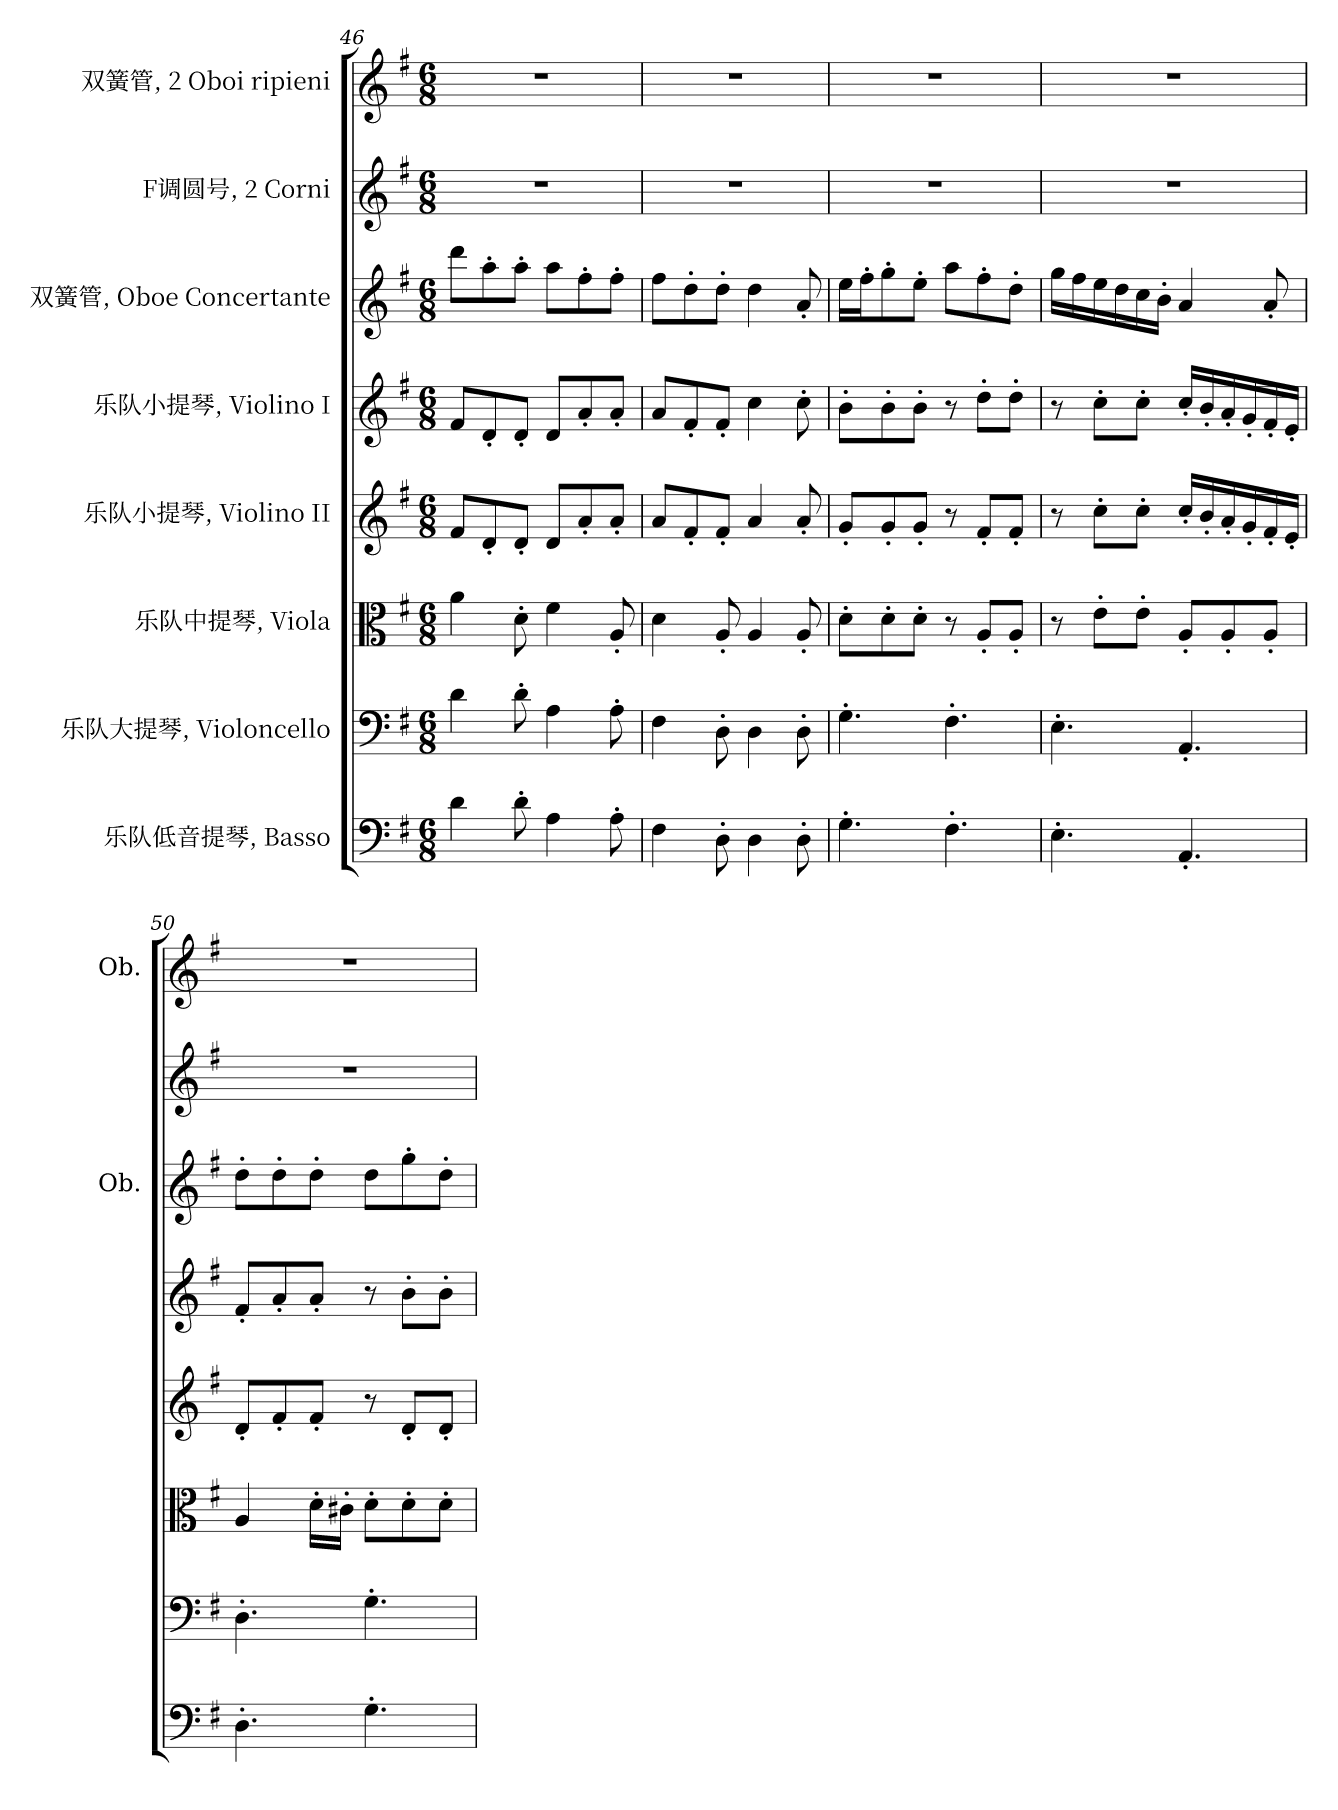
**kern	**kern	**kern	**kern	**kern	**kern	**kern	**kern
*part8	*part7	*part6	*part5	*part4	*part3	*part2	*part1
*staff8	*staff7	*staff6	*staff5	*staff4	*staff3	*staff2	*staff1
*I"乐队低音提琴, Basso	*I"乐队大提琴, Violoncello	*I"乐队中提琴, Viola	*I"乐队小提琴, Violino II	*I"乐队小提琴, Violino I	*I"双簧管, Oboe Concertante	*I"F调圆号, 2 Corni	*I"双簧管, 2 Oboi ripieni
*	*	*	*	*	*I'Ob.	*	*I'Ob.
*clefF4	*clefF4	*clefC3	*clefG2	*clefG2	*clefG2	*clefG2	*clefG2
*ITrd7c12	*	*	*	*	*	*ITrd4c7	*
*k[f#]	*k[f#]	*k[f#]	*k[f#]	*k[f#]	*k[f#]	*k[]	*k[f#]
*M6/8	*M6/8	*M6/8	*M6/8	*M6/8	*M6/8	*M6/8	*M6/8
=46	=46	=46	=46	=46	=46	=46	=46
4D\	4d\	4a\	8f#/L	8f#/L	8ddd\L	2.r	2.r
.	.	.	8d'/	8d'/	8aa'\	.	.
8D'\	8d'\	8d'\	8d'/J	8d'/J	8aa'\J	.	.
4AA\	4A\	4f#\	8d/L	8d/L	8aa\L	.	.
.	.	.	8a'/	8a'/	8ff#'\	.	.
8AA'\	8A'\	8A'/	8a'/J	8a'/J	8ff#'\J	.	.
!!LO:PB:g=z
=47	=47	=47	=47	=47	=47	=47	=47
4FF#\	4F#\	4d\	8a/L	8a/L	8ff#\L	2.r	2.r
.	.	.	8f#'/	8f#'/	8dd'\	.	.
8DD'\	8D'\	8A'/	8f#'/J	8f#'/J	8dd'\J	.	.
4DD\	4D\	4A/	4a/	4cc\	4dd\	.	.
8DD'\	8D'\	8A'/	8a'/	8cc'\	8a'/	.	.
=48	=48	=48	=48	=48	=48	=48	=48
4.GG'\	4.G'\	8d'\L	8g'/L	8b'\L	16ee\LL	2.r	2.r
.	.	.	.	.	16ff#'\J	.	.
.	.	8d'\	8g'/	8b'\	8gg'\	.	.
.	.	8d'\J	8g'/J	8b'\J	8ee'\J	.	.
4.FF#'\	4.F#'\	8r	8r	8r	8aa\L	.	.
.	.	8A'/L	8f#'/L	8dd'\L	8ff#'\	.	.
.	.	8A'/J	8f#'/J	8dd'\J	8dd'\J	.	.
=49	=49	=49	=49	=49	=49	=49	=49
4.EE'\	4.E'\	8r	8r	8r	16gg\LL	2.r	2.r
.	.	.	.	.	16ff#\	.	.
.	.	8e'\L	8cc'\L	8cc'\L	16ee\	.	.
.	.	.	.	.	16dd\	.	.
.	.	8e'\J	8cc'\J	8cc'\J	16cc\	.	.
.	.	.	.	.	16b'\JJ	.	.
4.AAA'/	4.AA'/	8A'/L	16cc'/LL	16cc'/LL	4a/	.	.
.	.	.	16b'/	16b'/	.	.	.
.	.	8A'/	16a'/	16a'/	.	.	.
.	.	.	16g'/	16g'/	.	.	.
.	.	8A'/J	16f#'/	16f#'/	8a'/	.	.
.	.	.	16e'/JJ	16e'/JJ	.	.	.
=50	=50	=50	=50	=50	=50	=50	=50
4.DD'\	4.D'\	4A/	8d'/L	8f#'/L	8dd'\L	2.r	2.r
.	.	.	8f#'/	8a'/	8dd'\	.	.
.	.	16d'\LL	8f#'/J	8a'/J	8dd'\J	.	.
.	.	16c#X'\JJ	.	.	.	.	.
4.GG'\	4.G'\	8d'\L	8r	8r	8dd\L	.	.
.	.	8d'\	8d'/L	8b'\L	8gg'\	.	.
.	.	8d'\J	8d'/J	8b'\J	8dd'\J	.	.
=	=	=	=	=	=	=	=
*-	*-	*-	*-	*-	*-	*-	*-
